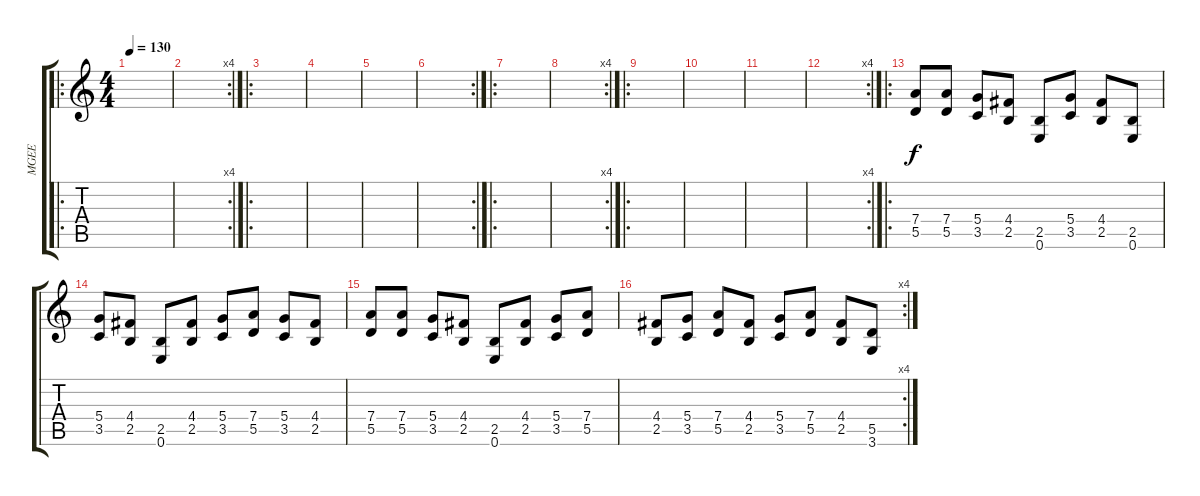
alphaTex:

\track ("MGEE" "MGEE") {instrument distortionguitar}
\staff {score tabs}
\tuning (E4 B3 G3 D3 A2 E2) {hide}
\ro
\ts (4 4)
\tempo 130
\clef g2
\ks c
|
\rc 4
|
\ro
|
|
|
\rc 2
|
\ro
|
\rc 4
|
\ro
|
|
|
\rc 4
|
\ro
(7.4 5.5).8 (7.4 5.5).8 (5.4 3.5).8 (4.4 2.5).8 (2.5 0.6).8 (5.4 3.5).8 (4.4 2.5).8 (2.5 0.6).8 |
(5.4 3.5).8 (4.4 2.5).8 (2.5 0.6).8 (4.4 2.5).8 (5.4 3.5).8 (7.4 5.5).8 (5.4 3.5).8 (4.4 2.5).8 |
(7.4 5.5).8 (7.4 5.5).8 (5.4 3.5).8 (4.4 2.5).8 (2.5 0.6).8 (4.4 2.5).8 (5.4 3.5).8 (7.4 5.5).8 |
\rc 4
(4.4 2.5).8 (5.4 3.5).8 (7.4 5.5).8 (4.4 2.5).8 (5.4 3.5).8 (7.4 5.5).8 (4.4 2.5).8 (5.5 3.6).8
